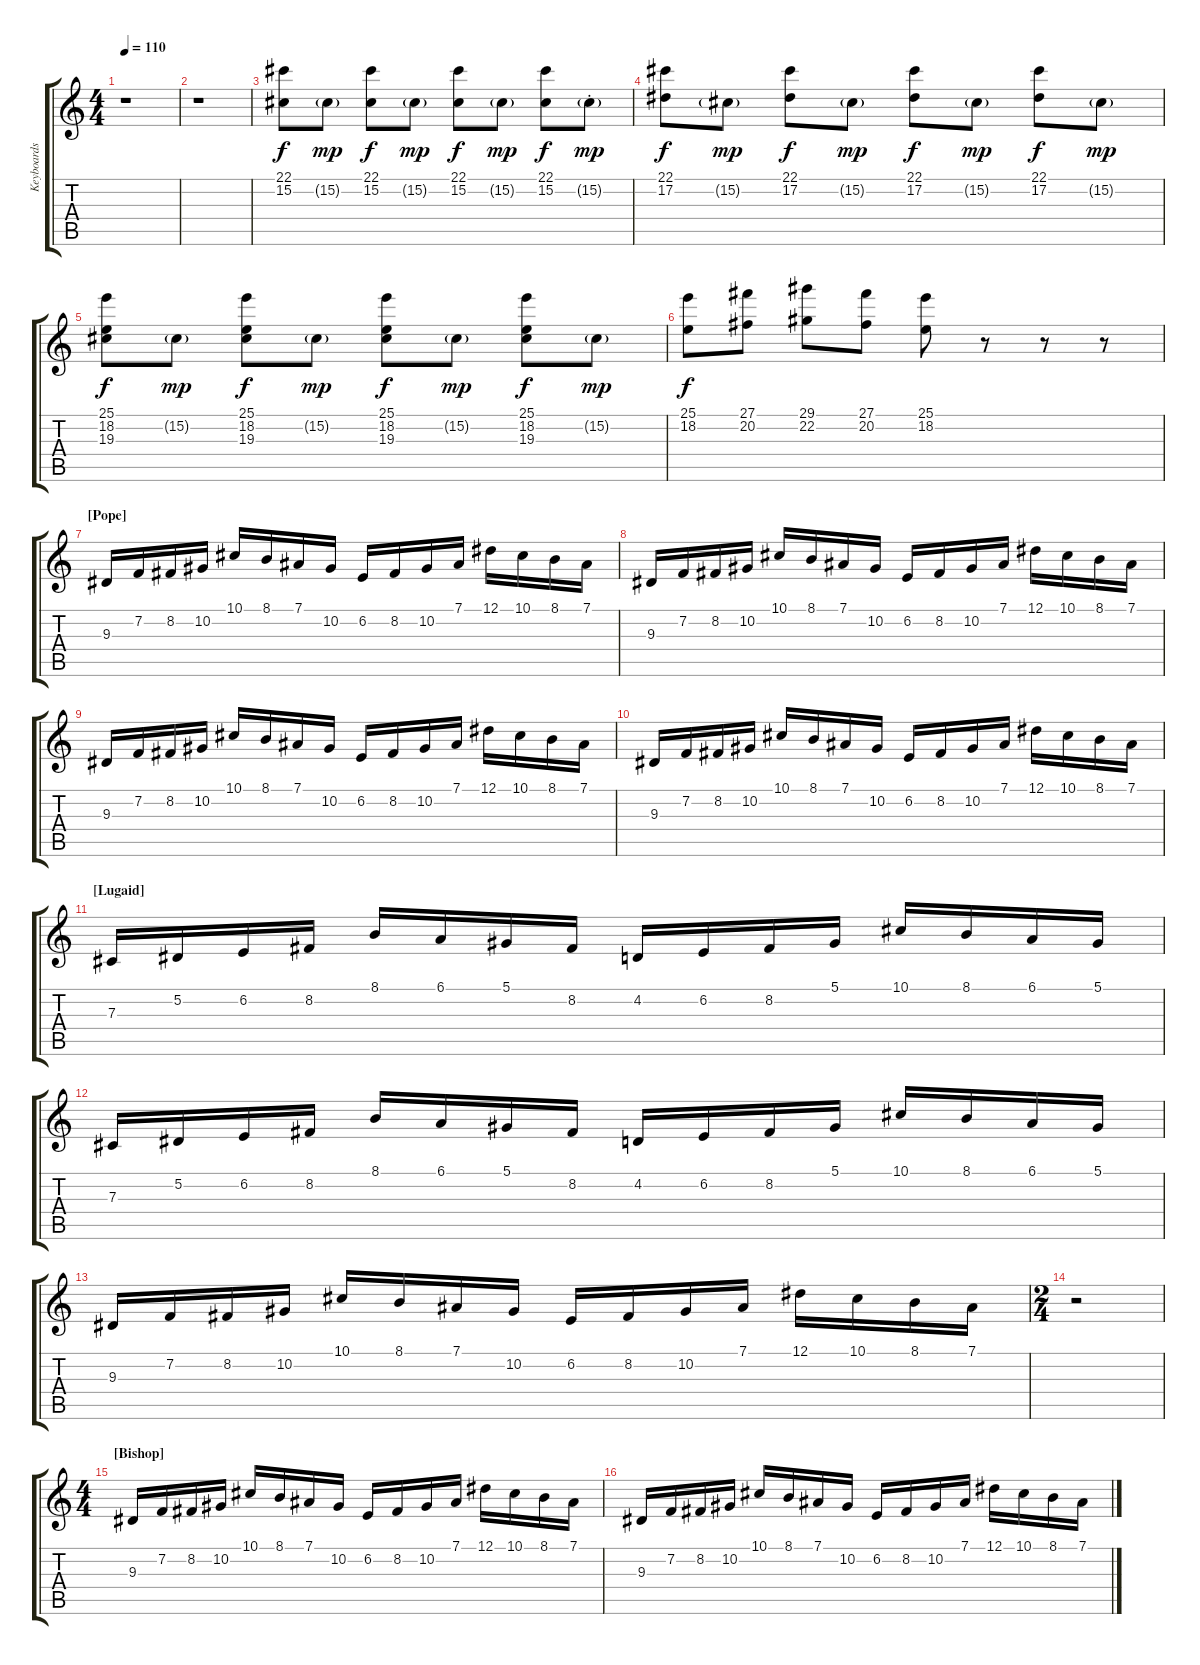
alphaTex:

\track ("Keyboards" "Keyboards") {instrument stringensemble1}
\staff {score tabs}
\tuning (Eb4 Bb3 Gb3 Db3 Ab2 Db2) {hide}
\ts (4 4)
\tempo 110
\clef g2
\ks c
r.1{dy f} |
r.1 |
(22.1 15.2).8 15.2{g}.8{dy mp} (22.1 15.2).8{dy f} 15.2{g}.8{dy mp} (22.1 15.2).8{dy f} 15.2{g}.8{dy mp} (22.1 15.2).8{dy f} 15.2{g st}.8{dy mp} |
(22.1 17.2).8{dy f} 15.2{g}.8{dy mp} (22.1 17.2).8{dy f} 15.2{g}.8{dy mp} (22.1 17.2).8{dy f} 15.2{g}.8{dy mp} (22.1 17.2).8{dy f} 15.2{g}.8{dy mp} |
(25.1 18.2 19.3).8{dy f} 15.2{g}.8{dy mp} (25.1 18.2 19.3).8{dy f} 15.2{g}.8{dy mp} (25.1 18.2 19.3).8{dy f} 15.2{g}.8{dy mp} (25.1 18.2 19.3).8{dy f} 15.2{g}.8{dy mp} |
(25.1 18.2).8{dy f} (27.1 20.2).8 (29.1 22.2).8 (27.1 20.2).8 (25.1 18.2).8 r.8 r.8 r.8 |
\section ("" "[Pope]")
9.3.16{volume 6 instrument choiraahs} 7.2.16 8.2.16 10.2.16 10.1.16 8.1.16 7.1.16 10.2.16 6.2.16 8.2.16 10.2.16 7.1.16 12.1.16 10.1.16 8.1.16 7.1.16 |
9.3.16 7.2.16 8.2.16 10.2.16 10.1.16 8.1.16 7.1.16 10.2.16 6.2.16 8.2.16 10.2.16 7.1.16 12.1.16 10.1.16 8.1.16 7.1.16 |
9.3.16 7.2.16 8.2.16 10.2.16 10.1.16 8.1.16 7.1.16 10.2.16 6.2.16 8.2.16 10.2.16 7.1.16 12.1.16 10.1.16 8.1.16 7.1.16 |
9.3.16 7.2.16 8.2.16 10.2.16 10.1.16 8.1.16 7.1.16 10.2.16 6.2.16 8.2.16 10.2.16 7.1.16 12.1.16 10.1.16 8.1.16 7.1.16 |
\section ("" "[Lugaid]")
7.3.16 5.2.16 6.2.16 8.2.16 8.1.16 6.1.16 5.1.16 8.2.16 4.2.16 6.2.16 8.2.16 5.1.16 10.1.16 8.1.16 6.1.16 5.1.16 |
7.3.16 5.2.16 6.2.16 8.2.16 8.1.16 6.1.16 5.1.16 8.2.16 4.2.16 6.2.16 8.2.16 5.1.16 10.1.16 8.1.16 6.1.16 5.1.16 |
9.3.16 7.2.16 8.2.16 10.2.16 10.1.16 8.1.16 7.1.16 10.2.16 6.2.16 8.2.16 10.2.16 7.1.16 12.1.16 10.1.16 8.1.16 7.1.16 |
\ts (2 4)
r.2 |
\ts (4 4)
\section ("" "[Bishop]")
9.3.16 7.2.16 8.2.16 10.2.16 10.1.16 8.1.16 7.1.16 10.2.16 6.2.16 8.2.16 10.2.16 7.1.16 12.1.16 10.1.16 8.1.16 7.1.16 |
9.3.16 7.2.16 8.2.16 10.2.16 10.1.16 8.1.16 7.1.16 10.2.16 6.2.16 8.2.16 10.2.16 7.1.16 12.1.16 10.1.16 8.1.16 7.1.16
